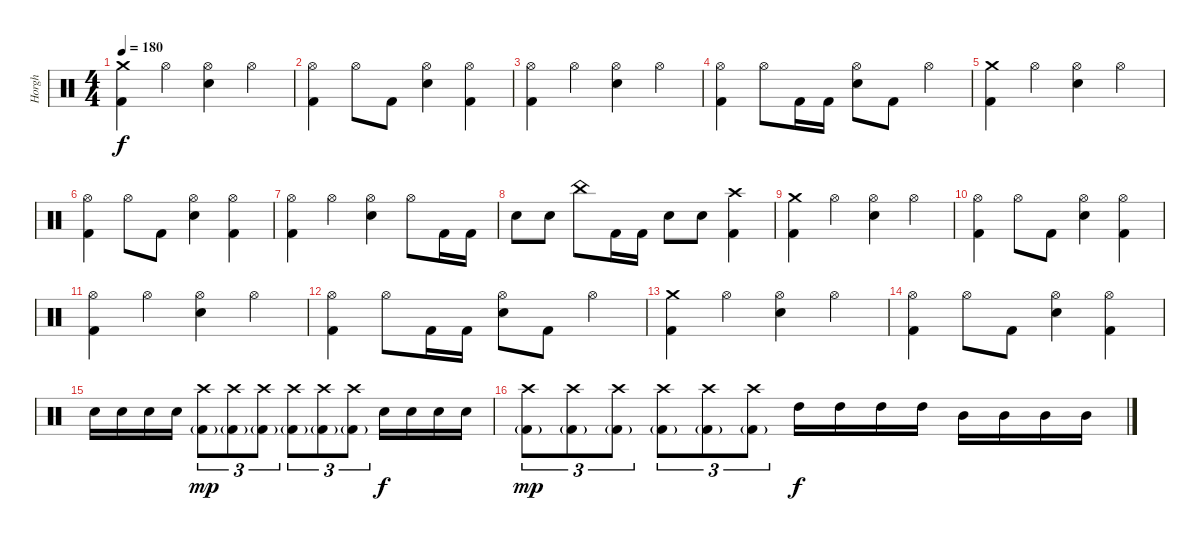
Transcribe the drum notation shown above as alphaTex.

\track ("Horgh" "Horgh") {instrument percussion}
\staff {score}
\articulation defaults
\ts (4 4)
\tempo 180
\clef neutral
\ks c
("Crash medium (hit)" "Kick (hit) 2").4{dy f} "Hi-Hat (open)".4 ("Hi-Hat (open)" "Electric Snare (hit)").4 "Hi-Hat (open)".4 |
("Hi-Hat (open)" "Kick (hit) 2").4 "Hi-Hat (open)".8 "Kick (hit) 2".8 ("Hi-Hat (open)" "Electric Snare (hit)").4 ("Hi-Hat (open)" "Kick (hit) 2").4 |
("Hi-Hat (open)" "Kick (hit) 2").4 "Hi-Hat (open)".4 ("Hi-Hat (open)" "Electric Snare (hit)").4 "Hi-Hat (open)".4 |
("Hi-Hat (open)" "Kick (hit) 2").4 "Hi-Hat (open)".8 "Kick (hit) 2".16 "Kick (hit) 2".16 ("Hi-Hat (open)" "Electric Snare (hit)").8 "Kick (hit) 2".8 "Hi-Hat (open)".4 |
("Crash medium (hit)" "Kick (hit) 2").4 "Hi-Hat (open)".4 ("Hi-Hat (open)" "Electric Snare (hit)").4 "Hi-Hat (open)".4 |
("Hi-Hat (open)" "Kick (hit) 2").4 "Hi-Hat (open)".8 "Kick (hit) 2".8 ("Hi-Hat (open)" "Electric Snare (hit)").4 ("Hi-Hat (open)" "Kick (hit) 2").4 |
("Hi-Hat (open)" "Kick (hit) 2").4 "Hi-Hat (open)".4 ("Hi-Hat (open)" "Electric Snare (hit)").4 "Hi-Hat (open)".8 "Kick (hit) 2".16 "Kick (hit) 2".16 |
"Electric Snare (hit)".8 "Electric Snare (hit)".8 "China (hit)".8 "Kick (hit) 2".16 "Kick (hit) 2".16 "Electric Snare (hit)".8 "Electric Snare (hit)".8 ("Crash high (hit)" "Kick (hit) 2").4 |
("Crash medium (hit)" "Kick (hit) 2").4 "Hi-Hat (open)".4 ("Hi-Hat (open)" "Electric Snare (hit)").4 "Hi-Hat (open)".4 |
("Hi-Hat (open)" "Kick (hit) 2").4 "Hi-Hat (open)".8 "Kick (hit) 2".8 ("Hi-Hat (open)" "Electric Snare (hit)").4 ("Hi-Hat (open)" "Kick (hit) 2").4 |
("Hi-Hat (open)" "Kick (hit) 2").4 "Hi-Hat (open)".4 ("Hi-Hat (open)" "Electric Snare (hit)").4 "Hi-Hat (open)".4 |
("Hi-Hat (open)" "Kick (hit) 2").4 "Hi-Hat (open)".8 "Kick (hit) 2".16 "Kick (hit) 2".16 ("Hi-Hat (open)" "Electric Snare (hit)").8 "Kick (hit) 2".8 "Hi-Hat (open)".4 |
("Crash medium (hit)" "Kick (hit) 2").4 "Hi-Hat (open)".4 ("Hi-Hat (open)" "Electric Snare (hit)").4 "Hi-Hat (open)".4 |
("Hi-Hat (open)" "Kick (hit) 2").4 "Hi-Hat (open)".8 "Kick (hit) 2".8 ("Hi-Hat (open)" "Electric Snare (hit)").4 ("Hi-Hat (open)" "Kick (hit) 2").4 |
"Electric Snare (hit)".16 "Electric Snare (hit)".16 "Electric Snare (hit)".16 "Electric Snare (hit)".16 ("Crash high (hit)" "Kick (hit) 2"{g}).8{tu (3 2) dy mp} ("Crash high (hit)" "Kick (hit) 2"{g}).8{tu (3 2)} ("Crash high (hit)" "Kick (hit) 2"{g}).8{tu (3 2)} ("Crash high (hit)" "Kick (hit) 2"{g}).8{tu (3 2)} ("Crash high (hit)" "Kick (hit) 2"{g}).8{tu (3 2)} ("Crash high (hit)" "Kick (hit) 2"{g}).8{tu (3 2)} "Electric Snare (hit)".16{dy f} "Electric Snare (hit)".16 "Electric Snare (hit)".16 "Electric Snare (hit)".16 |
("Crash high (hit)" "Kick (hit) 2"{g}).8{tu (3 2) dy mp} ("Crash high (hit)" "Kick (hit) 2"{g}).8{tu (3 2)} ("Crash high (hit)" "Kick (hit) 2"{g}).8{tu (3 2)} ("Crash high (hit)" "Kick (hit) 2"{g}).8{tu (3 2)} ("Crash high (hit)" "Kick (hit) 2"{g}).8{tu (3 2)} ("Crash high (hit)" "Kick (hit) 2"{g}).8{tu (3 2)} "High Tom (hit)".16{dy f} "High Tom (hit)".16 "High Tom (hit)".16 "High Tom (hit)".16 "Mid Tom (hit)".16 "Mid Tom (hit)".16 "Mid Tom (hit)".16 "Mid Tom (hit)".16
